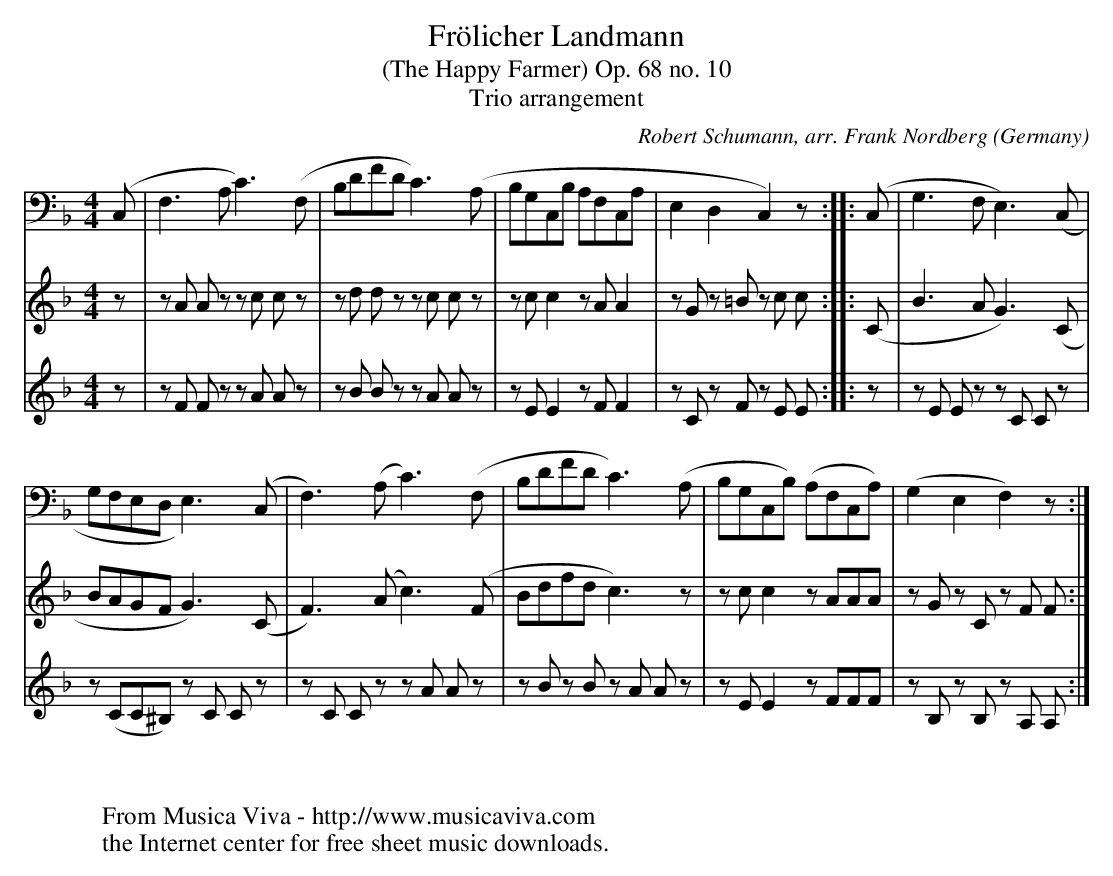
X:1
T:Fr\"olicher Landmann
T:(The Happy Farmer) Op. 68 no. 10
T:Trio arrangement
C:Robert Schumann, arr. Frank Nordberg
O:Germany
V:3 bass
M:4/4
L:1/8
K:F
V:1
z|z A A z z c c z|z d d z z c c z|z c c2 z A A2|z G z =B z c c :: (C|B3 A G3) (C|
V:2
z|z F F z z A A z|z B B z z A A  z|z E E2 z F F2|z C z F z E E::z| z E E z z C C z|
V:3
(C,|F,3A, C3) (F,|B,DFD C3) (A,|B,G,C,B, A,F,C,A,|E,2D,2C,2) z::(C,|G,3F, E,3) (C,|
V:1
BAGF G3) (C|F3) (A c3) (F|Bdfd c3) z|z c c2 z AAA|z G z C z F F:|
V:2
z (CC^B,) z C C z|z C C z z A A z|z B z B z A A z|z E E2 z FFF|z B, z B, z A, A,:|
V:3
G,F,E,D, E,3) (C,|F,3) (A, C3) (F,|B,DFD C3) (A,|B,G,C,B,) (A,F,C,A,)|(G,2E,2F,2) z:|
W:
W:
W:  From Musica Viva - http://www.musicaviva.com
W:  the Internet center for free sheet music downloads.
